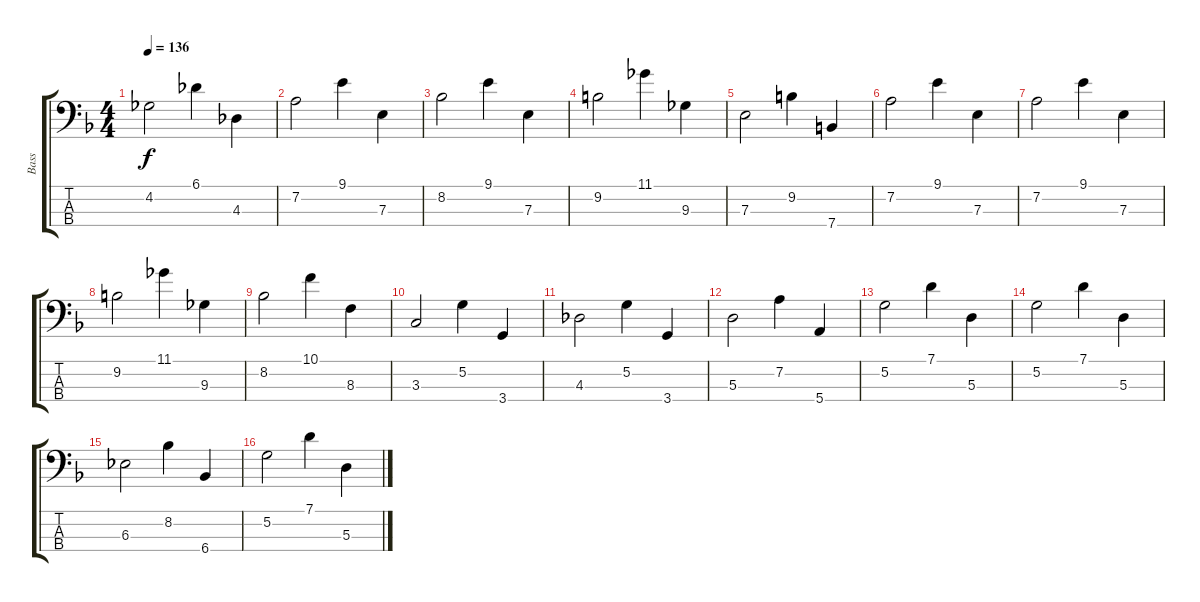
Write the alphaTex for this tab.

\track ("Bass" "Bass") {instrument acousticbass}
\staff {score tabs}
\tuning (G2 D2 A1 E1) {hide}
\ts (4 4)
\tempo 136
\clef f4
\ks f
4.2.2{dy f} 6.1.4 4.3.4 |
7.2.2 9.1.4 7.3.4 |
8.2.2 9.1.4 7.3.4 |
9.2.2 11.1.4 9.3.4 |
7.3.2 9.2.4 7.4.4 |
7.2.2 9.1.4 7.3.4 |
7.2.2 9.1.4 7.3.4 |
9.2.2 11.1.4 9.3.4 |
8.2.2 10.1.4 8.3.4 |
3.3.2 5.2.4 3.4.4 |
4.3.2 5.2.4 3.4.4 |
5.3.2 7.2.4 5.4.4 |
5.2.2 7.1.4 5.3.4 |
5.2.2 7.1.4 5.3.4 |
6.3.2 8.2.4 6.4.4 |
5.2.2 7.1.4 5.3.4
